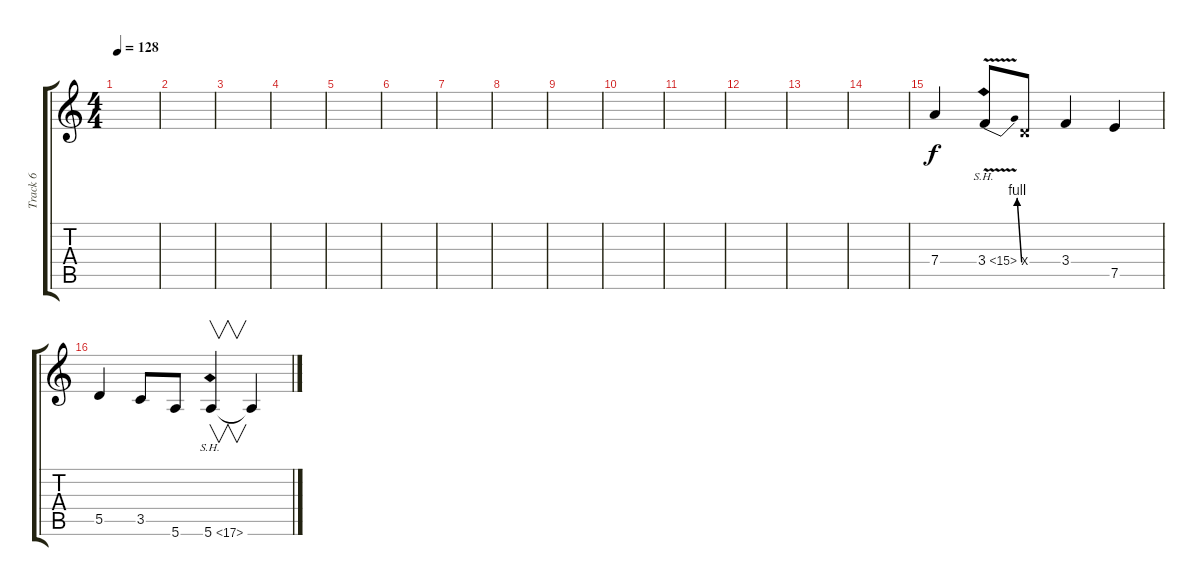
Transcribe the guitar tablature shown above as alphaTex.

\track ("Track 6" "Track 6") {instrument distortionguitar}
\staff {score tabs}
\tuning (E4 B3 G3 D3 A2 E2) {hide}
\ts (4 4)
\tempo 128
\clef g2
\ks c
|
|
|
|
|
|
|
|
|
|
|
|
|
|
7.4.4 3.4{be (bend 0 0 60 4) sh 12 v}.8 0.4{x}.8 3.4.4 7.5.4 |
5.5.4 3.5.8 5.6.8 5.6{sh 12}.4{v} 5.6{t}.4
